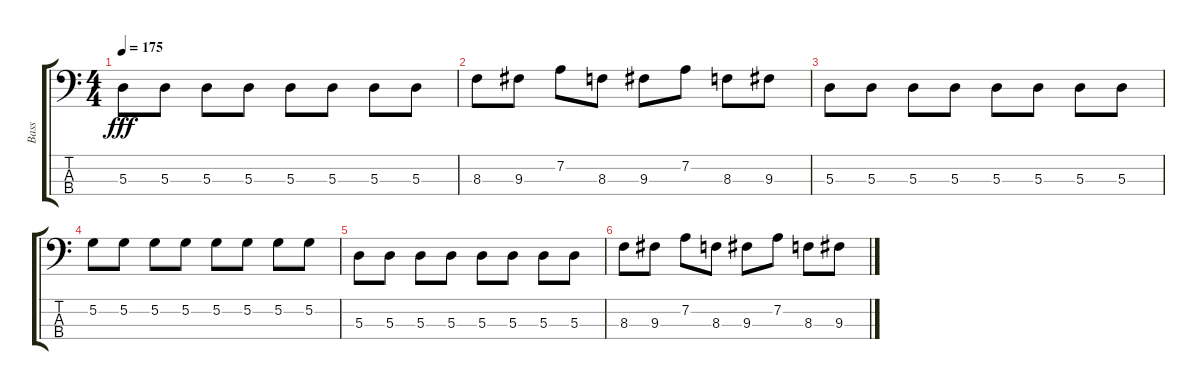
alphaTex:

\track ("Bass" "Bass") {instrument electricbasspick}
\staff {score tabs}
\tuning (G2 D2 A1 E1) {hide}
\ts (4 4)
\tempo 175
\clef f4
\ks c
5.3.8{dy fff} 5.3.8 5.3.8 5.3.8 5.3.8 5.3.8 5.3.8 5.3.8 |
8.3.8 9.3.8 7.2.8 8.3.8 9.3.8 7.2.8 8.3.8 9.3.8 |
5.3.8 5.3.8 5.3.8 5.3.8 5.3.8 5.3.8 5.3.8 5.3.8 |
5.2.8 5.2.8 5.2.8 5.2.8 5.2.8 5.2.8 5.2.8 5.2.8 |
5.3.8 5.3.8 5.3.8 5.3.8 5.3.8 5.3.8 5.3.8 5.3.8 |
8.3.8 9.3.8 7.2.8 8.3.8 9.3.8 7.2.8 8.3.8 9.3.8
